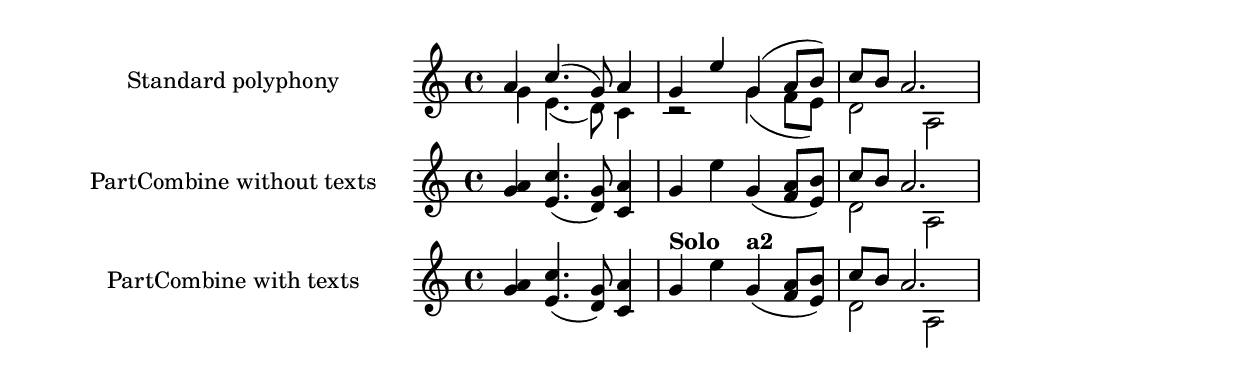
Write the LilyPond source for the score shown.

%% DO NOT EDIT this file manually; it is automatically
%% generated from LSR http://lsr.dsi.unimi.it
%% Make any changes in LSR itself, or in Documentation/snippets/new/ ,
%% and then run scripts/auxiliar/makelsr.py
%%
%% This file is in the public domain.
\version "2.14.2"

\header {
  lsrtags = "simultaneous-notes, syntax-and-expressions, text"

  texidoc = "
The part combiner tool ( @code{\\partcombine} command ) allows the
combination of several different parts on the same staff.  Text
directions such as @qq{solo} or @qq{a2} are added by default; to remove
them, simply set the property @code{printPartCombineTexts} to @code{f}.
For vocal scores (hymns), there is no need to add @qq{solo/a2} texts,
so they should be switched off.  However, it might be better not to use
it if there are any solos, as they won't be indicated.  In such cases,
standard polyphonic notation may be preferable.

This snippet presents the three ways two parts can be printed on a same
staff: standard polyphony, @code{\\partcombine} without texts, and
@code{\\partcombine} with texts.




"
  doctitle = "Combining two parts on the same staff"
} % begin verbatim


musicUp = \relative c'' {
  \time 4/4
  a4 c4.( g8) a4 |
  g4 e' g,( a8 b) |
  c b a2.
}

musicDown = \relative c'' {
  g4 e4.( d8) c4 |
  r2 g'4( f8 e) |
  d2 \stemDown a
}

\score {
  <<
    <<
    \new Staff {
      \set Staff.instrumentName = #"Standard polyphony"
      << \musicUp \\ \musicDown >>
    }
    \new Staff \with { printPartCombineTexts = ##f } {
      \set Staff.instrumentName = #"PartCombine without texts"
      \partcombine \musicUp \musicDown
    }
    \new Staff {
      \set Staff.instrumentName = #"PartCombine with texts"
      \partcombine \musicUp \musicDown
    }
    >>
  >>
  \layout {
    indent = 6.0\cm
    \context {
      \Score
      \override SystemStartBar #'collapse-height = #30
    }
  }
}
